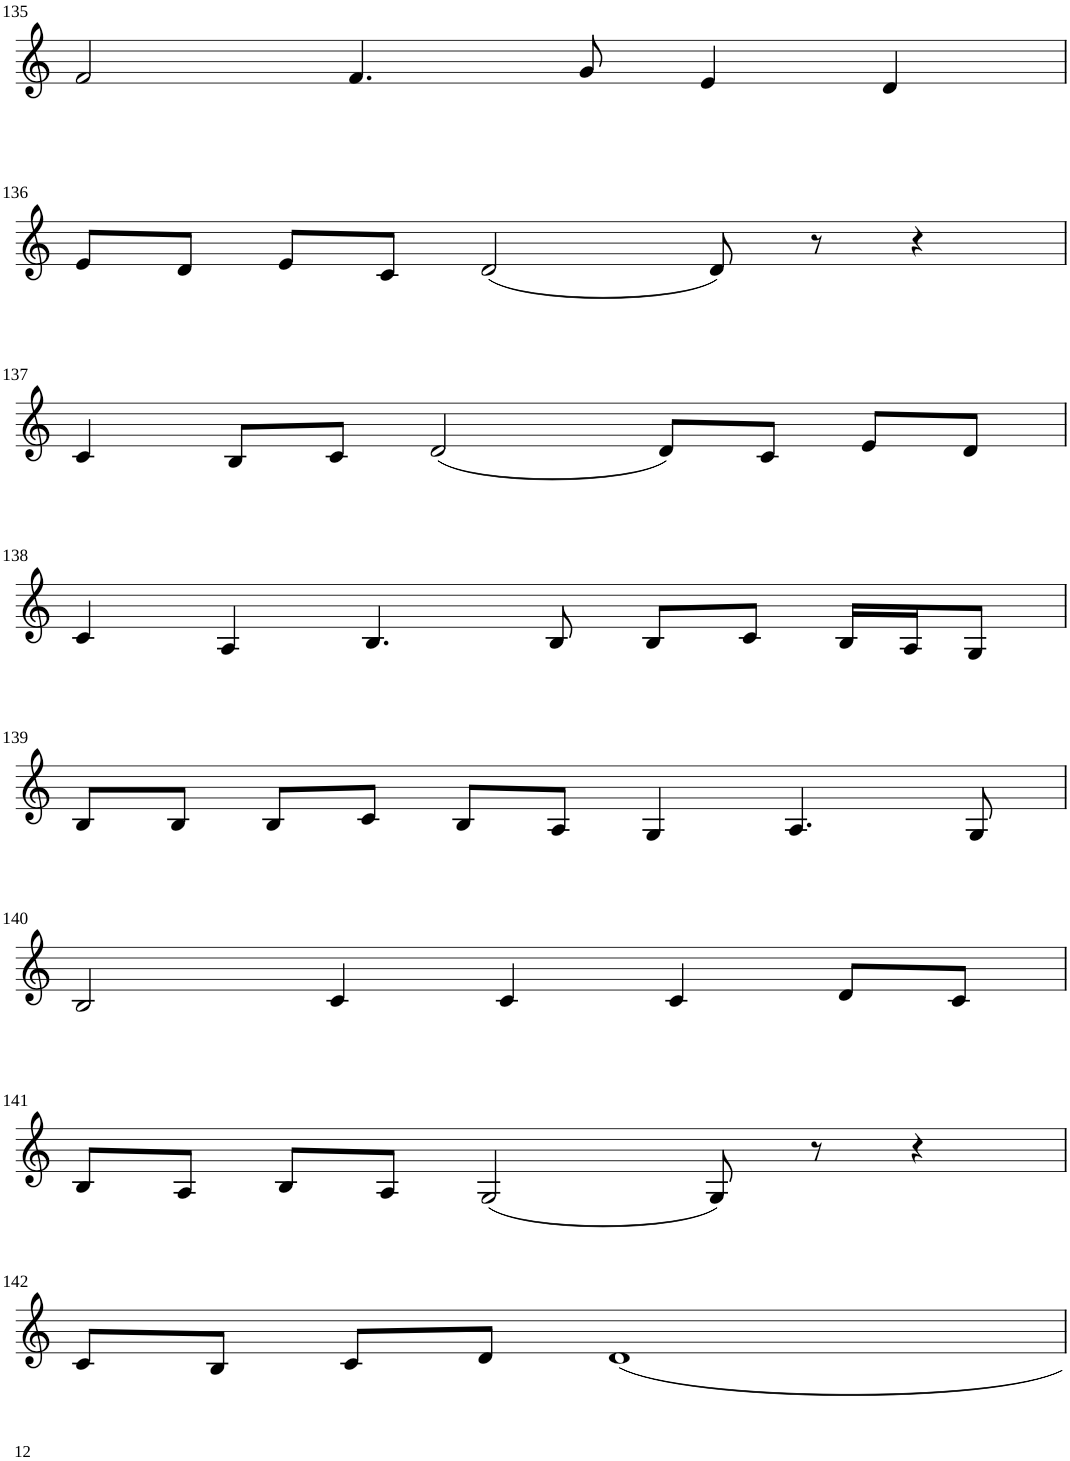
**kern
*part1
*staff1
*I"Violin
!!LO:PB:g=z
*clefG2
*k[]
*M6/4
=135
2f/
4.f/
8g/
4e/
4d/
!!LO:LB:g=z
=136
8e/L
8d/J
8e/L
8c/J
(2d/
8d/)
8r
4r
!!LO:LB:g=z
=137
4c/
8B/L
8c/J
(2d/
8d/L)
8c/J
8e/L
8d/J
!!LO:LB:g=z
=138
4c/
4A/
4.B/
8B/
8B/L
8c/J
16B/LL
16A/J
8G/J
!!LO:LB:g=z
=139
8B/L
8B/J
8B/L
8c/J
8B/L
8A/J
4G/
4.A/
8G/
!!LO:LB:g=z
=140
2B/
4c/
4c/
4c/
8d/L
8c/J
!!LO:LB:g=z
=141
8B/L
8A/J
8B/L
8A/J
(2G/
8G/)
8r
4r
!!LO:LB:g=z
=142
8c/L
8B/J
8c/L
8d/J
1d
=
*-
